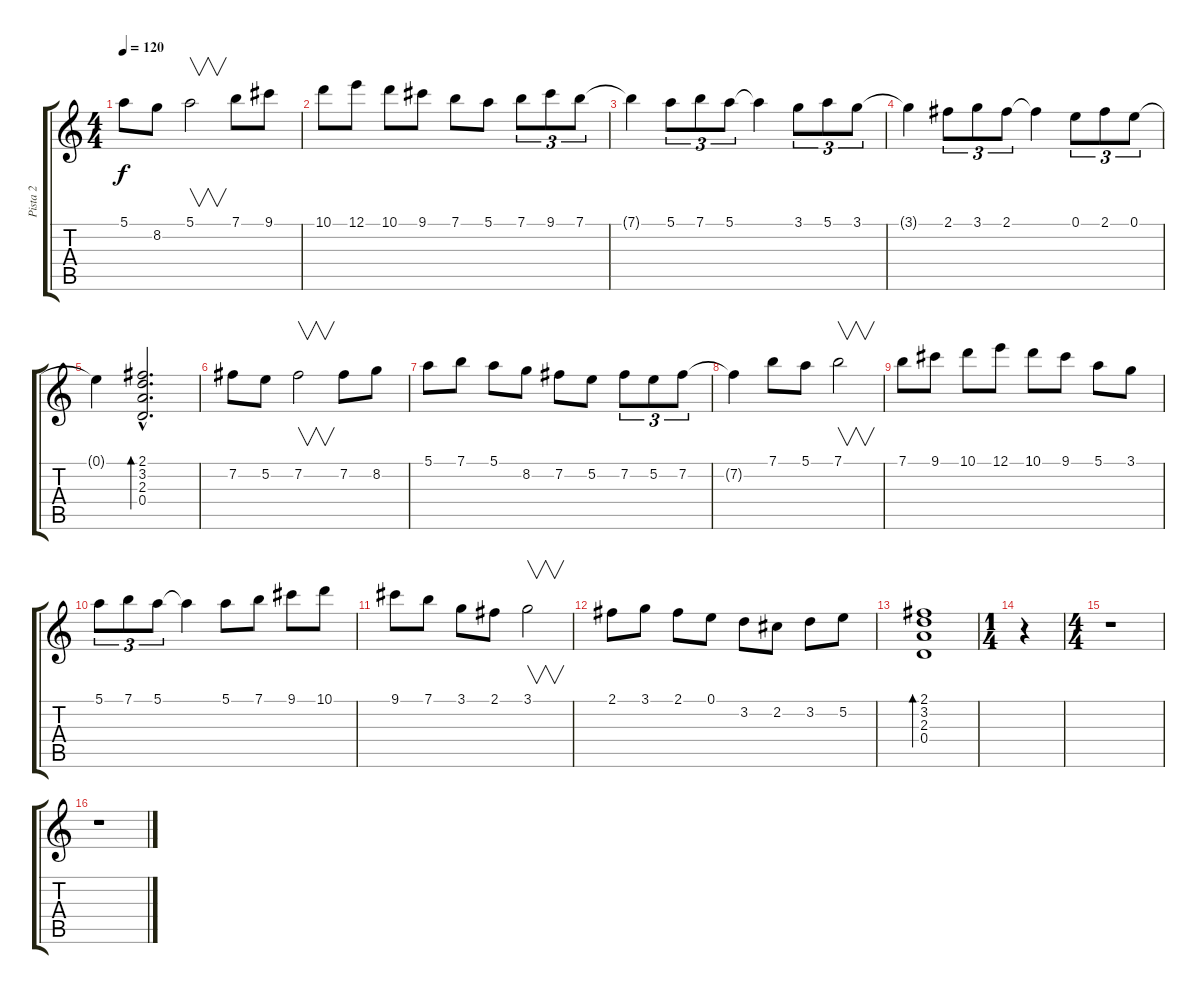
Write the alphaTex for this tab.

\track ("Pista 2" "Pista 2") {instrument acousticguitarnylon}
\staff {score tabs}
\tuning (E4 B3 G3 D3 A2 E2) {hide}
\ts (4 4)
\tempo 120
\clef g2
\ks c
5.1.8{dy f} 8.2.8 5.1.2{v} 7.1.8 9.1.8 |
10.1.8 12.1.8 10.1.8 9.1.8 7.1.8 5.1.8 7.1.8{tu (3 2)} 9.1.8{tu (3 2)} 7.1.8{tu (3 2)} |
7.1{t}.4 5.1.8{tu (3 2)} 7.1.8{tu (3 2)} 5.1.8{tu (3 2)} 5.1{t}.4 3.1.8{tu (3 2)} 5.1.8{tu (3 2)} 3.1.8{tu (3 2)} |
3.1{t}.4 2.1.8{tu (3 2)} 3.1.8{tu (3 2)} 2.1.8{tu (3 2)} 2.1{t}.4 0.1.8{tu (3 2)} 2.1.8{tu (3 2)} 0.1.8{tu (3 2)} |
0.1{t}.4 (2.1{hac} 3.2{hac} 2.3{hac} 0.4{hac}).2{d bd 60} |
7.2.8 5.2.8 7.2.2{v} 7.2.8 8.2.8 |
5.1.8 7.1.8 5.1.8 8.2.8 7.2.8 5.2.8 7.2.8{tu (3 2)} 5.2.8{tu (3 2)} 7.2.8{tu (3 2)} |
7.2{t}.4 7.1.8 5.1.8 7.1.2{v} |
7.1.8 9.1.8 10.1.8 12.1.8 10.1.8 9.1.8 5.1.8 3.1.8 |
5.1.8{tu (3 2)} 7.1.8{tu (3 2)} 5.1.8{tu (3 2)} 5.1{t}.4 5.1.8 7.1.8 9.1.8 10.1.8 |
9.1.8 7.1.8 3.1.8 2.1.8 3.1.2{v} |
2.1.8 3.1.8 2.1.8 0.1.8 3.2.8 2.2.8 3.2.8 5.2.8 |
(2.1 3.2 2.3 0.4).1{bd 60} |
\ts (1 4)
r.4 |
\ts (4 4)
r.1 |
r.1
